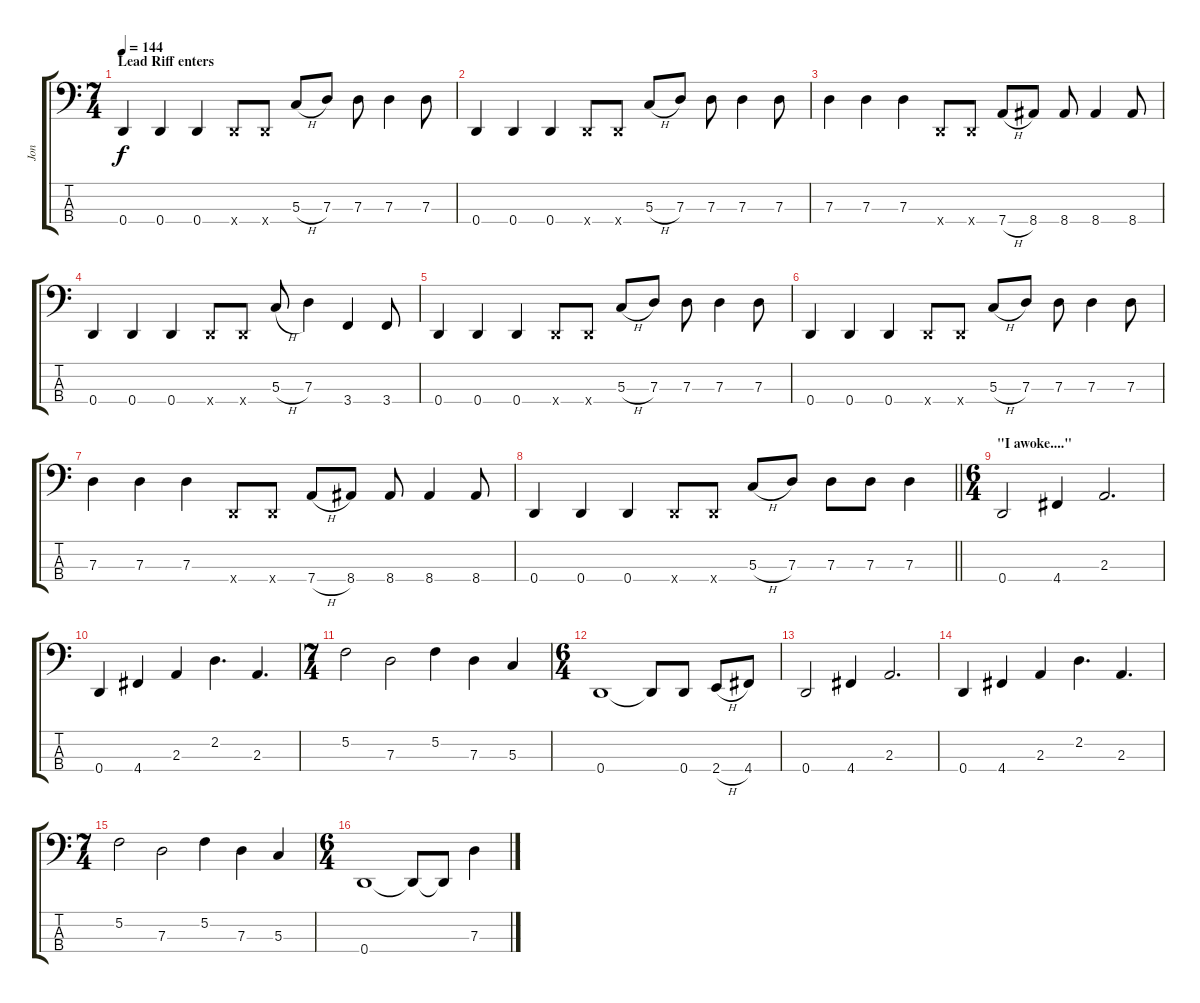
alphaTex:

\track ("Jon" "Jon") {instrument electricbassfinger}
\staff {score tabs}
\tuning (F2 C2 G1 D1) {hide}
\ts (7 4)
\section ("" "Lead Riff enters")
\tempo 144
\clef f4
\ks c
0.4.4{dy f} 0.4.4 0.4.4 0.4{x}.8 0.4{x}.8 5.3{h}.8 7.3.8 7.3.8 7.3.4 7.3.8 |
0.4.4 0.4.4 0.4.4 0.4{x}.8 0.4{x}.8 5.3{h}.8 7.3.8 7.3.8 7.3.4 7.3.8 |
7.3.4 7.3.4 7.3.4 0.4{x}.8 0.4{x}.8 7.4{h}.8 8.4.8 8.4.8 8.4.4 8.4.8 |
0.4.4 0.4.4 0.4.4 0.4{x}.8 0.4{x}.8 5.3{h}.8 7.3.4 3.4.4 3.4.8 |
0.4.4 0.4.4 0.4.4 0.4{x}.8 0.4{x}.8 5.3{h}.8 7.3.8 7.3.8 7.3.4 7.3.8 |
0.4.4 0.4.4 0.4.4 0.4{x}.8 0.4{x}.8 5.3{h}.8 7.3.8 7.3.8 7.3.4 7.3.8 |
7.3.4 7.3.4 7.3.4 0.4{x}.8 0.4{x}.8 7.4{h}.8 8.4.8 8.4.8 8.4.4 8.4.8 |
\barLineRight lightlight
0.4.4 0.4.4 0.4.4 0.4{x}.8 0.4{x}.8 5.3{h}.8 7.3.8 7.3.8 7.3.8 7.3.4 |
\ts (6 4)
\section ("" "\"I awoke....\"")
0.4.2 4.4.4 2.3.2{d} |
0.4.4 4.4.4 2.3.4 2.2.4{d} 2.3.4{d} |
\ts (7 4)
5.2.2 7.3.2 5.2.4 7.3.4 5.3.4 |
\ts (6 4)
0.4.1 0.4{t}.8 0.4.8 2.4{h}.8 4.4.8 |
0.4.2 4.4.4 2.3.2{d} |
0.4.4 4.4.4 2.3.4 2.2.4{d} 2.3.4{d} |
\ts (7 4)
5.2.2 7.3.2 5.2.4 7.3.4 5.3.4 |
\ts (6 4)
0.4.1 0.4{t}.8 0.4{t}.8 7.3.4
